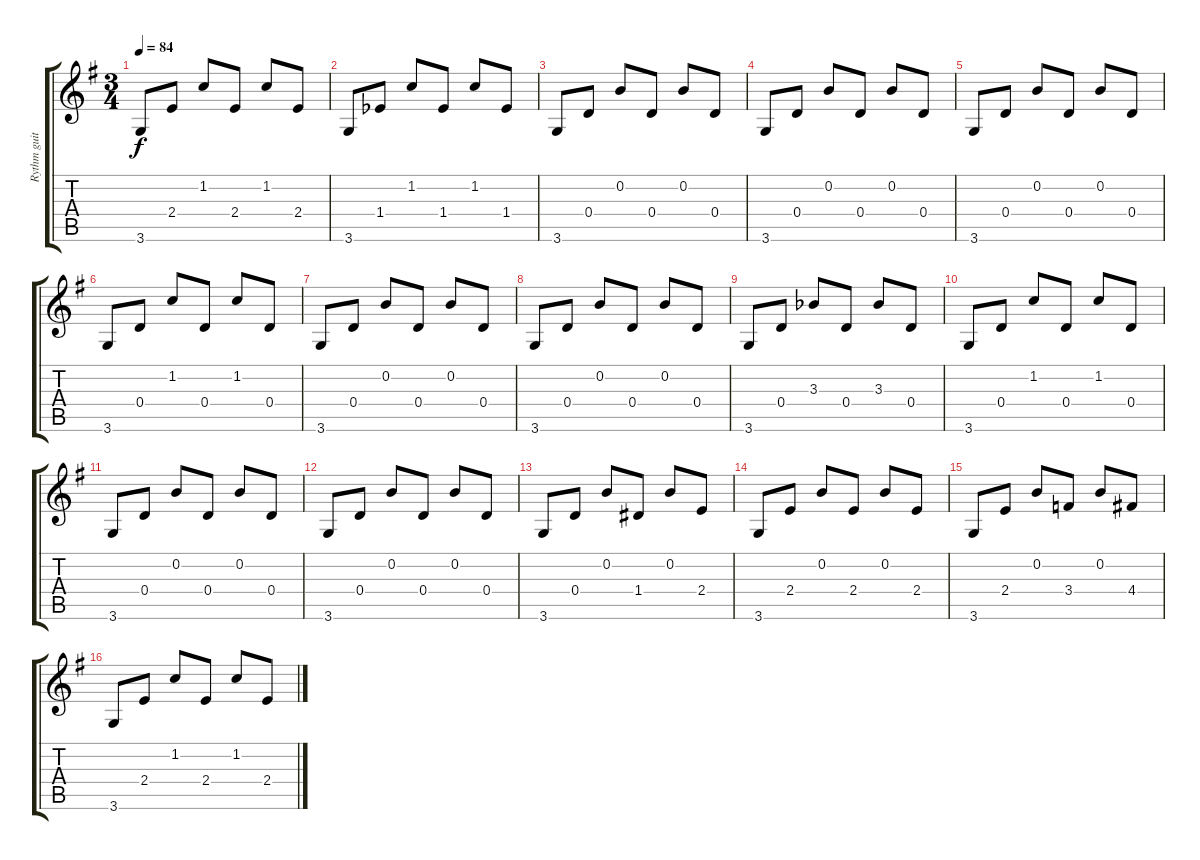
\track ("Rythm guitar 2" "Rythm guit") {instrument acousticguitarnylon}
\staff {score tabs}
\tuning (E4 B3 G3 D3 A2 E2) {hide}
\ts (3 4)
\tempo 84
\clef g2
\ks g
3.6.8{dy f} 2.4.8 1.2.8 2.4.8 1.2.8 2.4.8 |
3.6.8 1.4{acc b}.8 1.2.8 1.4{acc b}.8 1.2.8 1.4{acc b}.8 |
3.6.8 0.4.8 0.2.8 0.4.8 0.2.8 0.4.8 |
3.6.8 0.4.8 0.2.8 0.4.8 0.2.8 0.4.8 |
3.6.8 0.4.8 0.2.8 0.4.8 0.2.8 0.4.8 |
3.6.8 0.4.8 1.2.8 0.4.8 1.2.8 0.4.8 |
3.6.8 0.4.8 0.2.8 0.4.8 0.2.8 0.4.8 |
3.6.8 0.4.8 0.2.8 0.4.8 0.2.8 0.4.8 |
3.6.8 0.4.8 3.3{acc b}.8 0.4.8 3.3{acc b}.8 0.4.8 |
3.6.8 0.4.8 1.2.8 0.4.8 1.2.8 0.4.8 |
3.6.8 0.4.8 0.2.8 0.4.8 0.2.8 0.4.8 |
3.6.8 0.4.8 0.2.8 0.4.8 0.2.8 0.4.8 |
3.6.8 0.4.8 0.2.8 1.4.8 0.2.8 2.4.8 |
3.6.8 2.4.8 0.2.8 2.4.8 0.2.8 2.4.8 |
3.6.8 2.4.8 0.2.8 3.4.8 0.2.8 4.4.8 |
3.6.8 2.4.8 1.2.8 2.4.8 1.2.8 2.4.8
